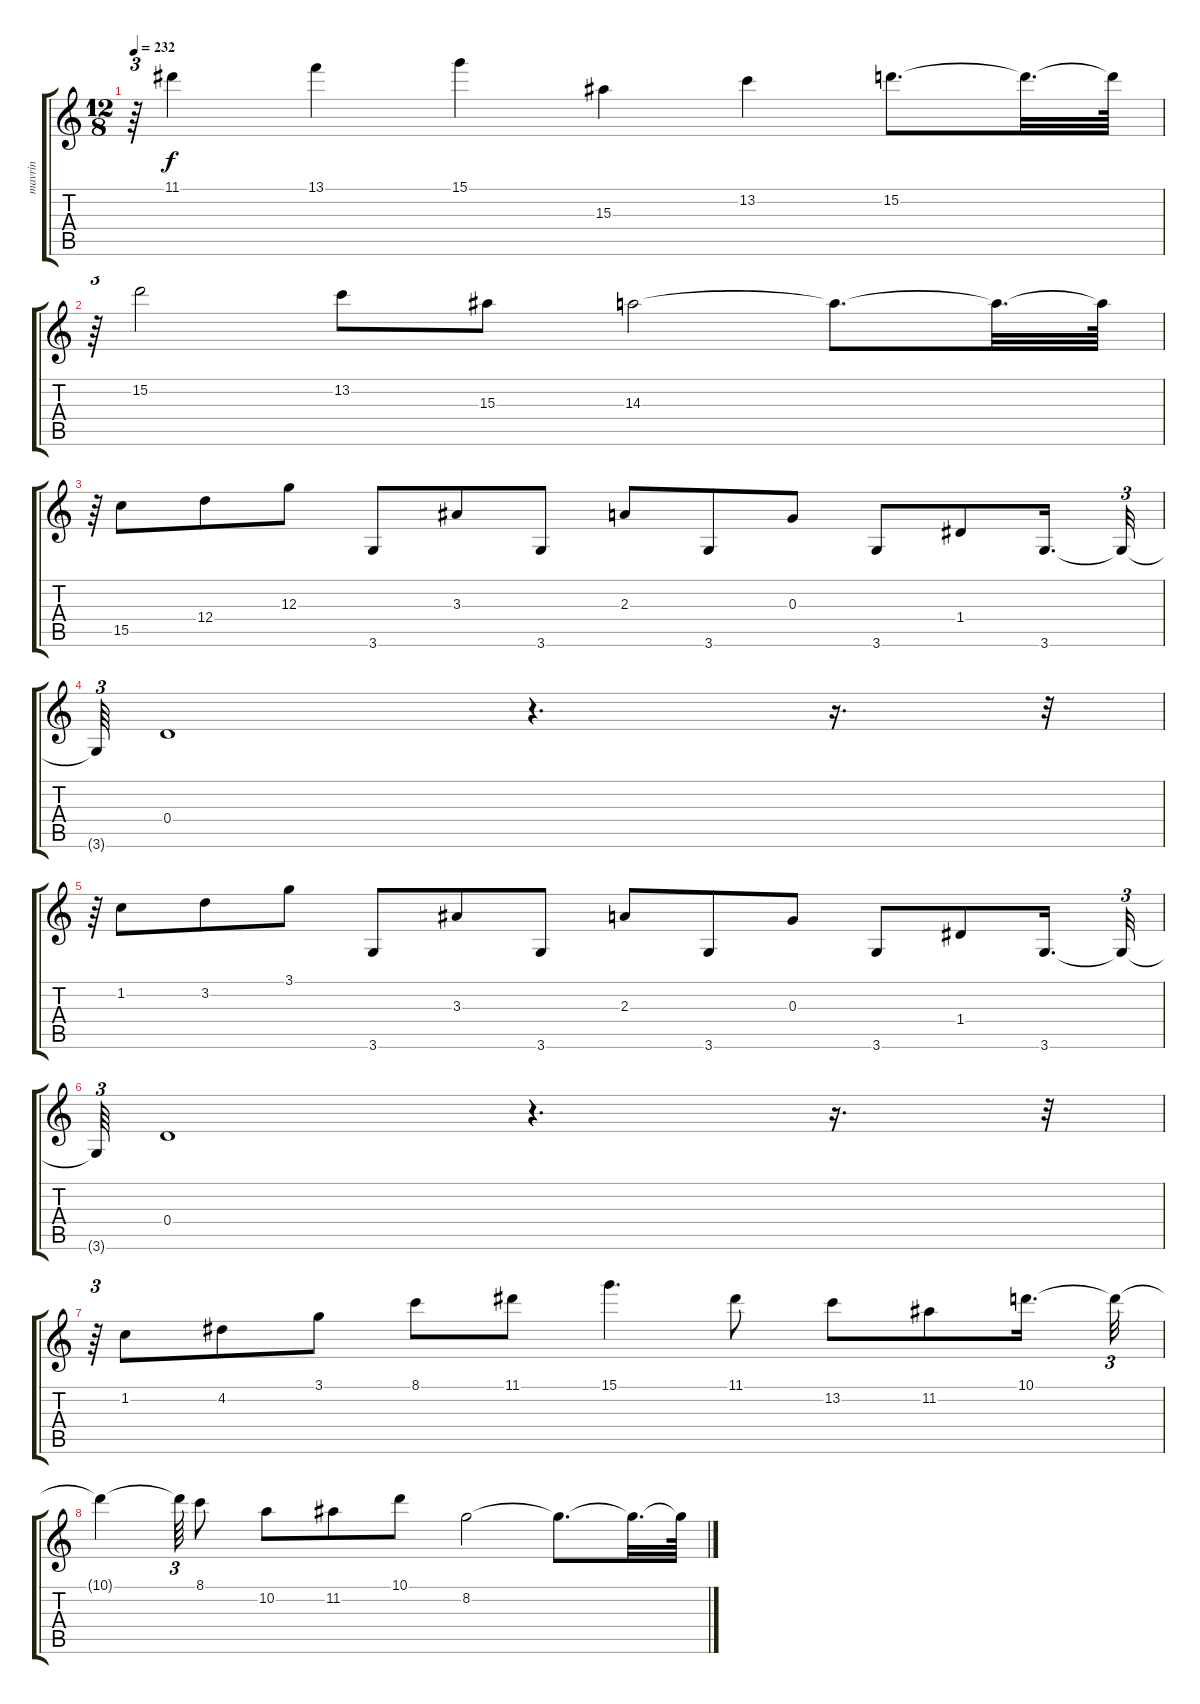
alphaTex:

\track ("mavrin" "mavrin") {instrument overdrivenguitar}
\staff {score tabs}
\tuning (E4 B3 G3 D3 A2 E2) {hide}
\ts (12 8)
\tempo 232
\clef g2
\ks c
r.64{tu (3 2) dy f} 11.1.4 13.1.4 15.1.4 15.3.4 13.2.4 15.2.8{d} 15.2{t}.32{d} 15.2{t}.64 |
r.64{tu (3 2)} 15.2.2 13.2.8 15.3.8 14.3.2 14.3{t}.8{d} 14.3{t}.32{d} 14.3{t}.64 |
r.64{tu (3 2)} 15.5.8 12.4.8 12.3.8 3.6.8 3.3.8 3.6.8 2.3.8 3.6.8 0.3.8 3.6.8 1.4.8 3.6.16{d} 3.6{t}.32{tu (3 2)} |
3.6{t}.64{tu (3 2)} 0.4.1 r.4{d} r.16{d} r.32{tu (3 2)} |
r.64{tu (3 2)} 1.2.8 3.2.8 3.1.8 3.6.8 3.3.8 3.6.8 2.3.8 3.6.8 0.3.8 3.6.8 1.4.8 3.6.16{d} 3.6{t}.32{tu (3 2)} |
3.6{t}.64{tu (3 2)} 0.4.1 r.4{d} r.16{d} r.32{tu (3 2)} |
r.64{tu (3 2)} 1.2.8 4.2.8 3.1.8 8.1.8 11.1.8 15.1.4{d} 11.1.8 13.2.8 11.2.8 10.1.16{d} 10.1{t}.32{tu (3 2)} |
10.1{t}.4 10.1{t}.64{tu (3 2)} 8.1.8 10.2.8 11.2.8 10.1.8 8.2.2 8.2{t}.8{d} 8.2{t}.32{d} 8.2{t}.64
